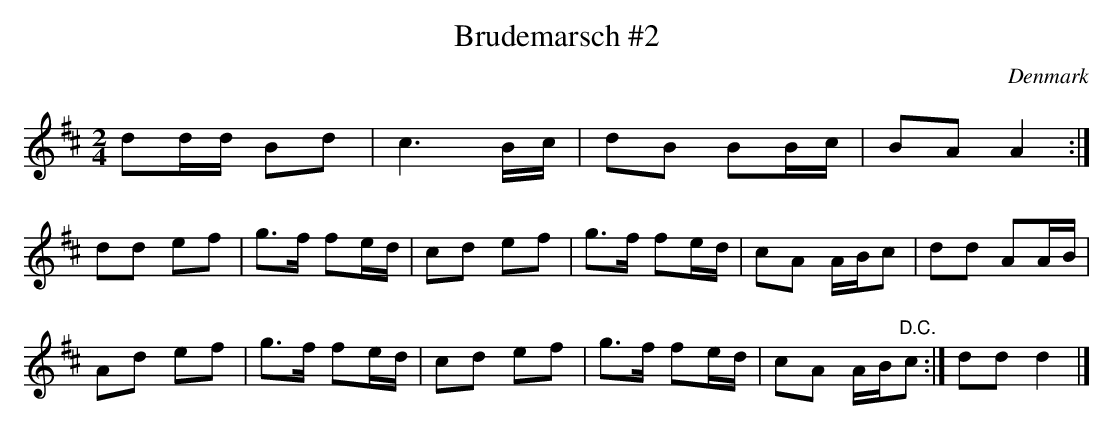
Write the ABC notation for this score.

X:1
T:Brudemarsch \#2
O:Denmark
M:2/4
K:D
d2dd B2d2|c6 Bc|d2B2 B2Bc|B2A2 A4:|
d2d2 e2f2|g3f f2ed|c2d2 e2f2|g3f f2ed|\
c2A2 ABc2|d2d2 A2AB|
A2d2 e2f2|g3f f2ed|c2d2 e2f2|g3f f2ed\
| c2A2 AB"D.C."c2  :| d2d2 d4|]
